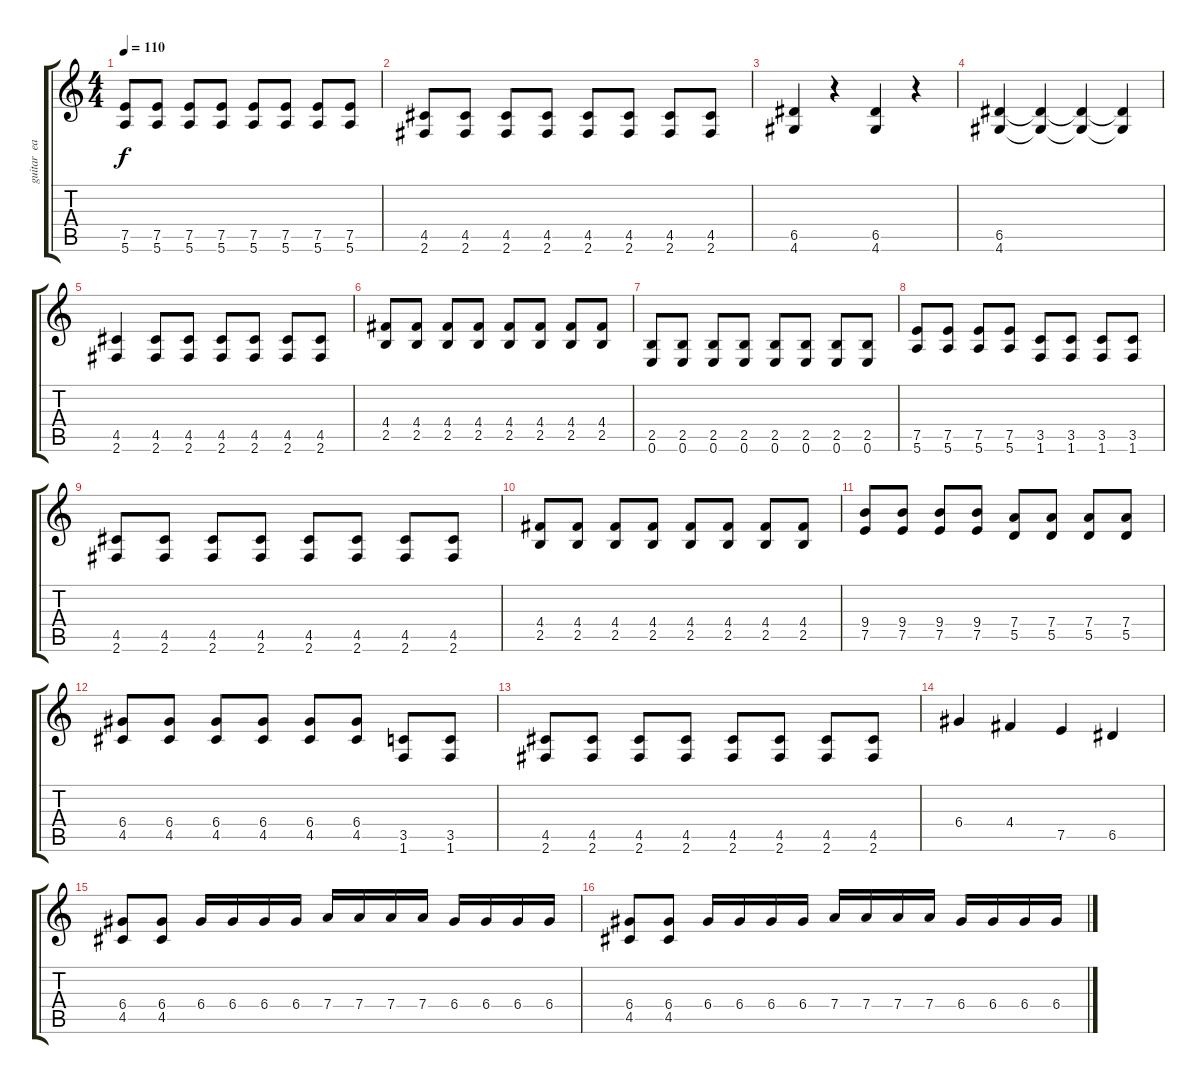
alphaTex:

\track ("guitar  easy" "guitar  ea") {instrument distortionguitar}
\staff {score tabs}
\tuning (E4 B3 G3 D3 A2 E2) {hide}
\ts (4 4)
\tempo 110
\clef g2
\ks c
(7.5 5.6).8{dy f} (7.5 5.6).8 (7.5 5.6).8 (7.5 5.6).8 (7.5 5.6).8 (7.5 5.6).8 (7.5 5.6).8 (7.5 5.6).8 |
(4.5 2.6).8 (4.5 2.6).8 (4.5 2.6).8 (4.5 2.6).8 (4.5 2.6).8 (4.5 2.6).8 (4.5 2.6).8 (4.5 2.6).8 |
(6.5 4.6).4 r.4 (6.5 4.6).4 r.4 |
(6.5 4.6).4 (6.5{t} 4.6{t}).4 (6.5{t} 4.6{t}).4 (6.5{t} 4.6{t}).4 |
(4.5 2.6).4 (4.5 2.6).8 (4.5 2.6).8 (4.5 2.6).8 (4.5 2.6).8 (4.5 2.6).8 (4.5 2.6).8 |
(4.4 2.5).8 (4.4 2.5).8 (4.4 2.5).8 (4.4 2.5).8 (4.4 2.5).8 (4.4 2.5).8 (4.4 2.5).8 (4.4 2.5).8 |
(2.5 0.6).8 (2.5 0.6).8 (2.5 0.6).8 (2.5 0.6).8 (2.5 0.6).8 (2.5 0.6).8 (2.5 0.6).8 (2.5 0.6).8 |
(7.5 5.6).8 (7.5 5.6).8 (7.5 5.6).8 (7.5 5.6).8 (3.5 1.6).8 (3.5 1.6).8 (3.5 1.6).8 (3.5 1.6).8 |
(4.5 2.6).8 (4.5 2.6).8 (4.5 2.6).8 (4.5 2.6).8 (4.5 2.6).8 (4.5 2.6).8 (4.5 2.6).8 (4.5 2.6).8 |
(4.4 2.5).8 (4.4 2.5).8 (4.4 2.5).8 (4.4 2.5).8 (4.4 2.5).8 (4.4 2.5).8 (4.4 2.5).8 (4.4 2.5).8 |
(9.4 7.5).8 (9.4 7.5).8 (9.4 7.5).8 (9.4 7.5).8 (7.4 5.5).8 (7.4 5.5).8 (7.4 5.5).8 (7.4 5.5).8 |
(6.4 4.5).8 (6.4 4.5).8 (6.4 4.5).8 (6.4 4.5).8 (6.4 4.5).8 (6.4 4.5).8 (3.5 1.6).8 (3.5 1.6).8 |
(4.5 2.6).8 (4.5 2.6).8 (4.5 2.6).8 (4.5 2.6).8 (4.5 2.6).8 (4.5 2.6).8 (4.5 2.6).8 (4.5 2.6).8 |
6.4.4 4.4.4 7.5.4 6.5.4 |
(6.4 4.5).8 (6.4 4.5).8 6.4.16 6.4.16 6.4.16 6.4.16 7.4.16 7.4.16 7.4.16 7.4.16 6.4.16 6.4.16 6.4.16 6.4.16 |
(6.4 4.5).8 (6.4 4.5).8 6.4.16 6.4.16 6.4.16 6.4.16 7.4.16 7.4.16 7.4.16 7.4.16 6.4.16 6.4.16 6.4.16 6.4.16
